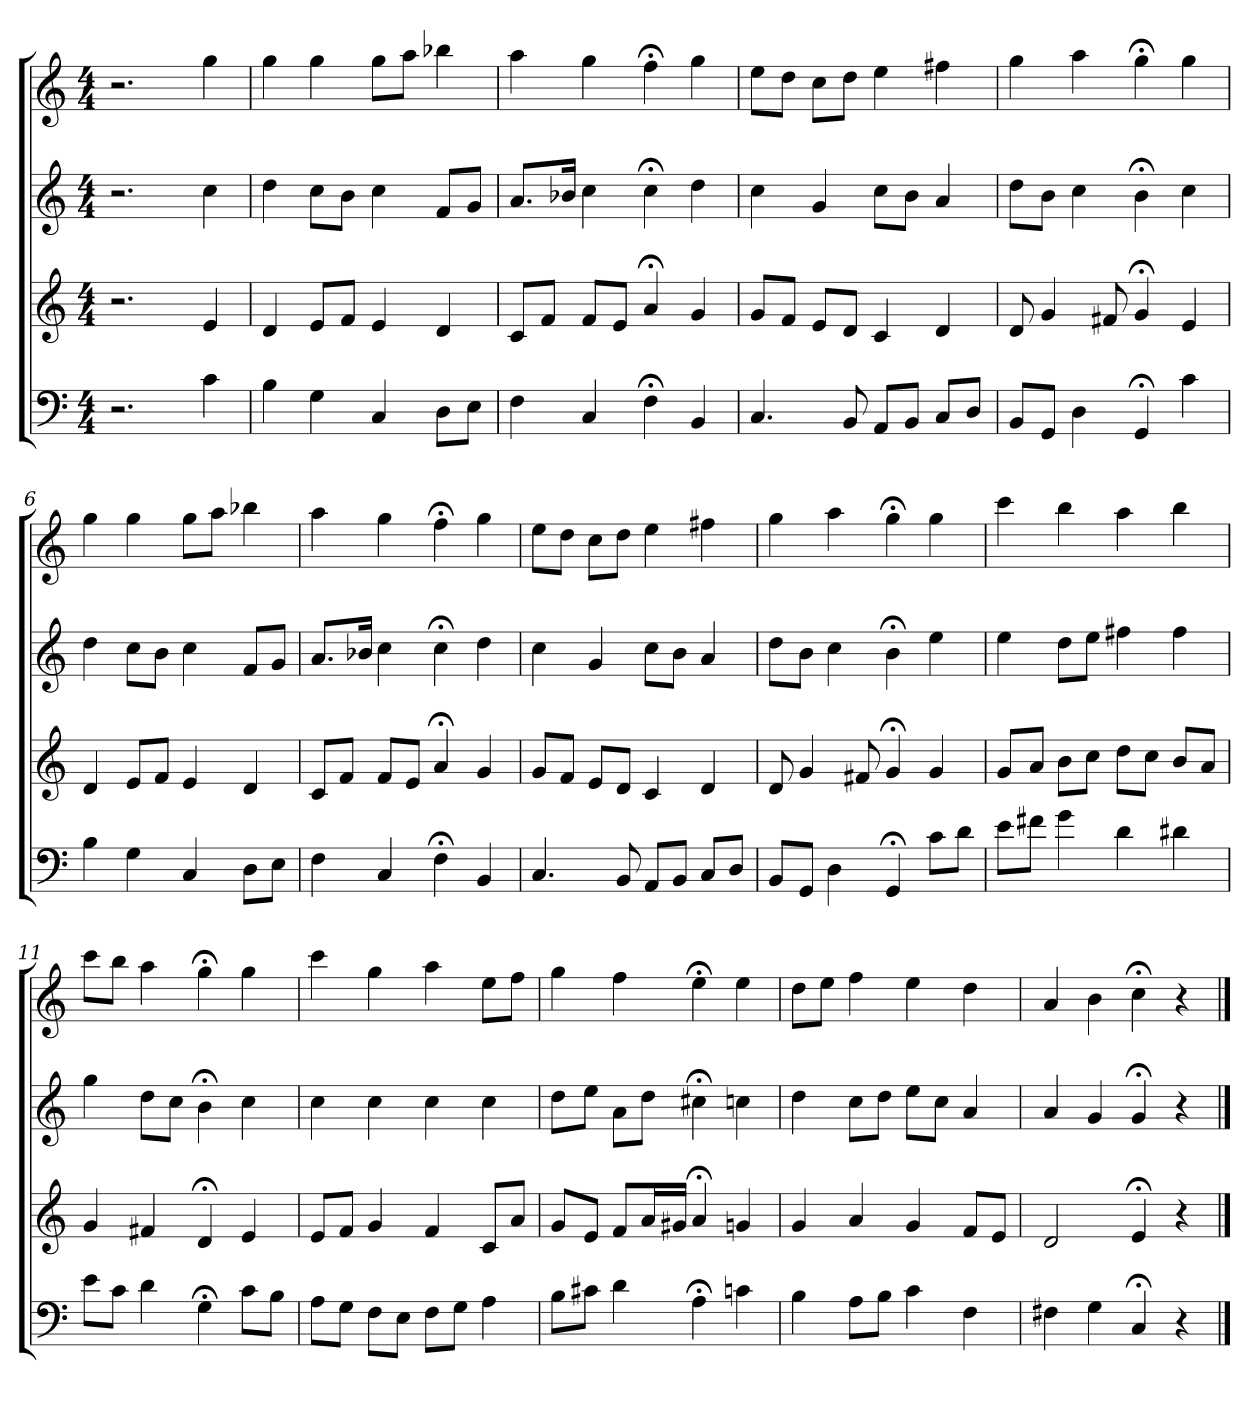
**kern	**kern	**kern	**kern
*part4	*part3	*part2	*part1
*staff4	*staff3	*staff2	*staff1
*clefF4	*clefG2	*clefG2	*clefG2
*k[]	*k[]	*k[]	*k[]
*C:	*C:	*C:	*C:
*M4/4	*M4/4	*M4/4	*M4/4
=1	=1	=1	=1
2.r	2.r	2.r	2.r
4c	4e	4cc	4gg
=2	=2	=2	=2
4B	4d	4dd	4gg
4G	8e/L	8cc\L	4gg
.	8f/J	8b\J	.
4C	4e	4cc	8gg\L
.	.	.	8aa\J
8D\L	4d	8f/L	4bb-X
8E\J	.	8g/J	.
=3	=3	=3	=3
4F	8c/L	8.a/L	4aa
.	8f/J	.	.
.	.	16b-X/Jk	.
4C	8f/L	4cc	4gg
.	8e/J	.	.
4F;<	4a;<	4cc;<	4ff;<
4BB	4g	4dd	4gg
=4	=4	=4	=4
4.C	8g/L	4cc	8ee\L
.	8f/J	.	8dd\J
.	8e/L	4g	8cc\L
8BB	8d/J	.	8dd\J
8AA/L	4c	8cc\L	4ee
8BB/J	.	8b\J	.
8C/L	4d	4a	4ff#X
8D/J	.	.	.
=5	=5	=5	=5
8BB/L	8d	8dd\L	4gg
8GG/J	4g	8b\J	.
4D	.	4cc	4aa
.	8f#X	.	.
4GG;<	4g;<	4b;<	4gg;<
4c	4e	4cc	4gg
=6	=6	=6	=6
4B	4d	4dd	4gg
4G	8e/L	8cc\L	4gg
.	8f/J	8b\J	.
4C	4e	4cc	8gg\L
.	.	.	8aa\J
8D\L	4d	8f/L	4bb-X
8E\J	.	8g/J	.
=7	=7	=7	=7
4F	8c/L	8.a/L	4aa
.	8f/J	.	.
.	.	16b-X/Jk	.
4C	8f/L	4cc	4gg
.	8e/J	.	.
4F;<	4a;<	4cc;<	4ff;<
4BB	4g	4dd	4gg
=8	=8	=8	=8
4.C	8g/L	4cc	8ee\L
.	8f/J	.	8dd\J
.	8e/L	4g	8cc\L
8BB	8d/J	.	8dd\J
8AA/L	4c	8cc\L	4ee
8BB/J	.	8b\J	.
8C/L	4d	4a	4ff#X
8D/J	.	.	.
=9	=9	=9	=9
8BB/L	8d	8dd\L	4gg
8GG/J	4g	8b\J	.
4D	.	4cc	4aa
.	8f#X	.	.
4GG;<	4g;<	4b;<	4gg;<
8c\L	4g	4ee	4gg
8d\J	.	.	.
=10	=10	=10	=10
8e\L	8g/L	4ee	4ccc
8f#X\J	8a/J	.	.
4g	8b\L	8dd\L	4bb
.	8cc\J	8ee\J	.
4d	8dd\L	4ff#X	4aa
.	8cc\J	.	.
4d#X	8b/L	4ff#	4bb
.	8a/J	.	.
=11	=11	=11	=11
8e\L	4g	4gg	8ccc\L
8c\J	.	.	8bb\J
4d	4f#X	8dd\L	4aa
.	.	8cc\J	.
4G;<	4d;<	4b;<	4gg;<
8c\L	4e	4cc	4gg
8B\J	.	.	.
=12	=12	=12	=12
8A\L	8e/L	4cc	4ccc
8G\J	8f/J	.	.
8F\L	4g	4cc	4gg
8E\J	.	.	.
8F\L	4f	4cc	4aa
8G\J	.	.	.
4A	8c/L	4cc	8ee\L
.	8a/J	.	8ff\J
=13	=13	=13	=13
8B\L	8g/L	8dd\L	4gg
8c#X\J	8e/J	8ee\J	.
4d	8f/L	8a\L	4ff
.	16a/L	8dd\J	.
.	16g#X/JJ	.	.
4A;<	4a;<	4cc#X;<	4ee;<
4cn	4gn	4ccn	4ee
=14	=14	=14	=14
4B	4g	4dd	8dd\L
.	.	.	8ee\J
8A\L	4a	8cc\L	4ff
8B\J	.	8dd\J	.
4c	4g	8ee\L	4ee
.	.	8cc\J	.
4F	8f/L	4a	4dd
.	8e/J	.	.
=15	=15	=15	=15
4F#X	2d	4a	4a
4G	.	4g	4b
4C;<	4e;<	4g;<	4cc;<
4r	4r	4r	4r
==	==	==	==
*-	*-	*-	*-
